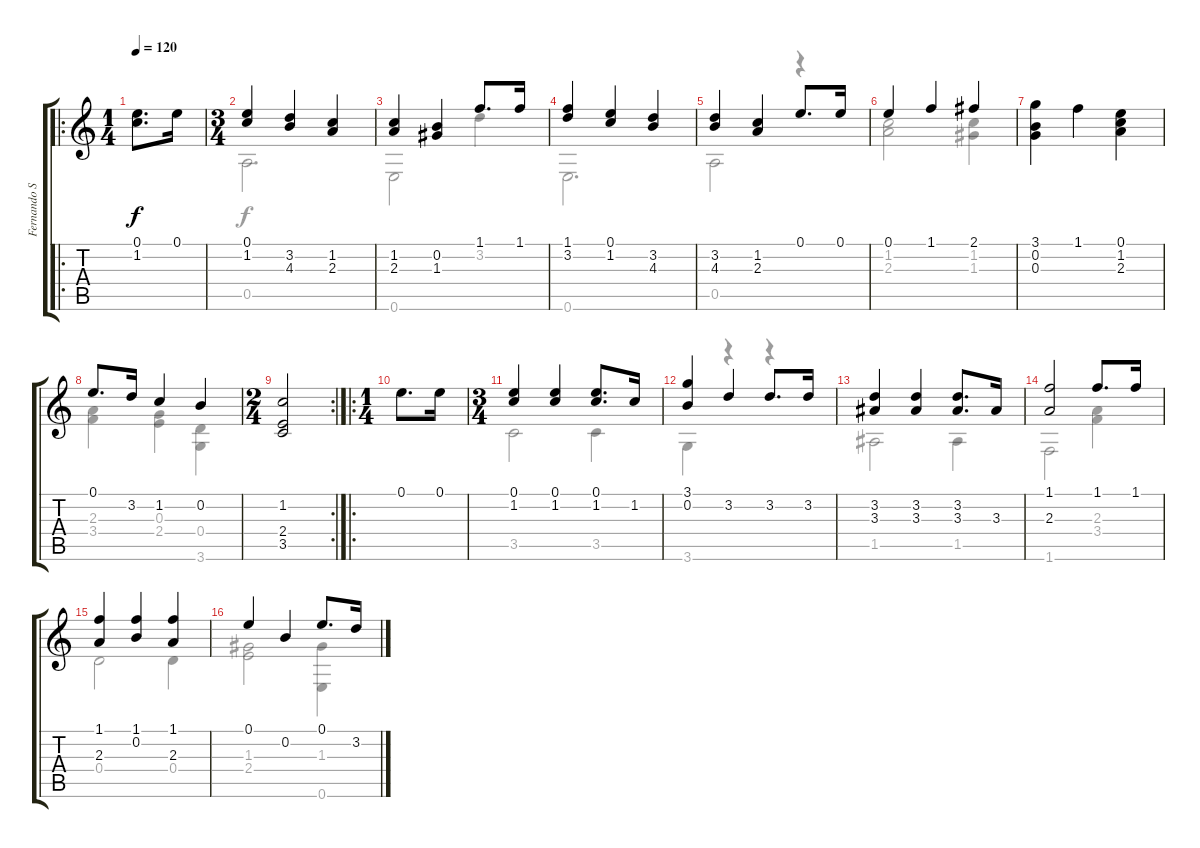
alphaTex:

\track ("Fernando Sor" "Fernando S") {instrument acousticguitarnylon}
\staff {score tabs}
\tuning (E4 B3 G3 D3 A2 E2) {hide}
\voice
\ro
\ts (1 4)
\tempo 120
\clef g2
\ks c
(0.1 1.2).8{d dy f instrument acousticguitarnylon} 0.1.16 |
\ts (3 4)
(0.1 1.2).4 (3.2 4.3).4 (1.2 2.3).4 |
(1.2 2.3).4 (0.2 1.3).4 1.1.8{d} 1.1.16 |
(1.1 3.2).4 (0.1 1.2).4 (3.2 4.3).4 |
(3.2 4.3).4 (1.2 2.3).4 0.1.8{d} 0.1.16 |
0.1.4 1.1.4 2.1.4 |
(3.1 0.2 0.3).4 1.1.4 (0.1 1.2 2.3).4 |
0.1.8{d} 3.2.16 1.2.4 0.2.4 |
\rc 2
\ts (2 4)
(1.2 2.4 3.5).2 |
\ro
\ts (1 4)
0.1.8{d} 0.1.16 |
\ts (3 4)
(0.1 1.2).4 (0.1 1.2).4 (0.1 1.2).8{d} 1.2.16 |
(3.1 0.2).4 3.2.4 3.2.8{d} 3.2.16 |
(3.2 3.3).4 (3.2 3.3).4 (3.2 3.3).8{d} 3.3.16 |
(1.1 2.3).2 1.1.8{d} 1.1.16 |
(1.1 2.3).4 (1.1 0.2).4 (1.1 2.3).4 |
0.1.4 0.2.4 0.1.8{d} 3.2.16
\voice
\clef g2
\ottava regular
\simile none
\ks c
|
0.5.2{d} |
0.6.2 3.2.4 |
0.6.2{d} |
0.5.2 r.4 |
(1.2 2.3).2 (1.2 1.3).4 |
|
(2.3 3.4).4 (0.3 2.4).4 (0.4 3.6).4 |
|
|
3.5.2 3.5.4 |
3.6.4 r.4 r.4 |
1.5.2 1.5.4 |
1.6.2 (2.3 3.4).4 |
0.4.2 0.4.4 |
(1.3 2.4).2 (1.3 0.6).4
